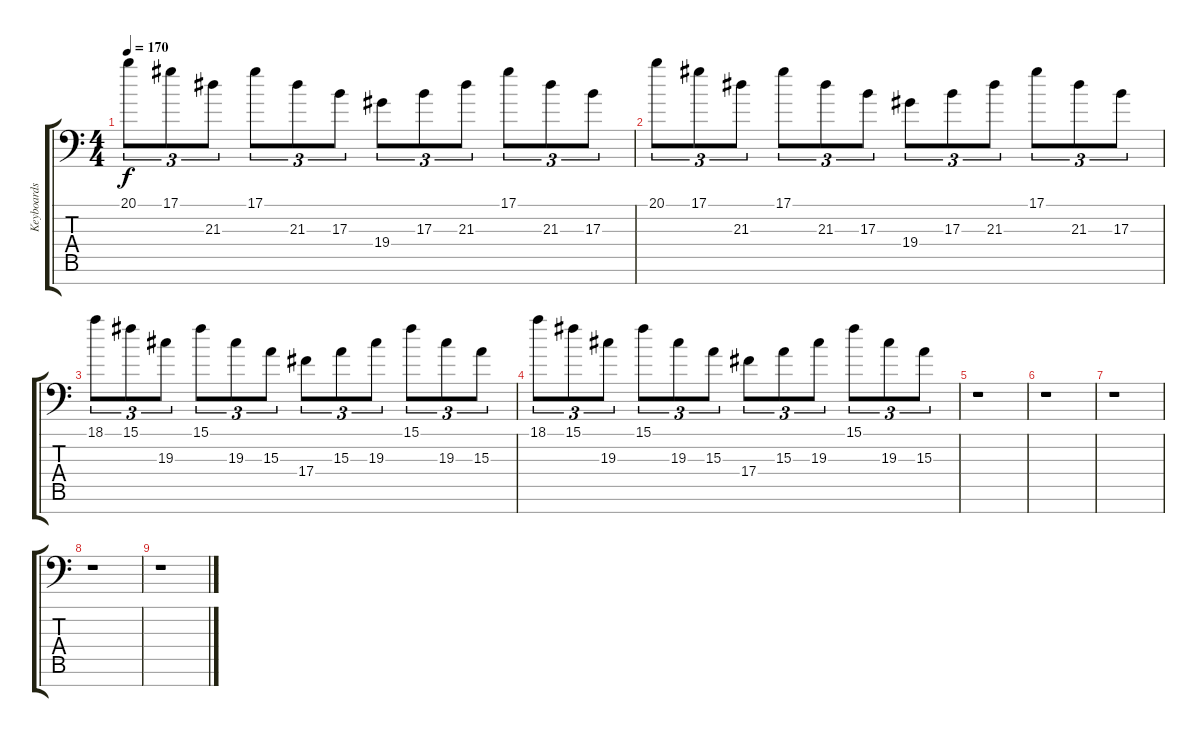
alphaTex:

\track ("Keyboards" "Keyboards") {instrument lead1square}
\staff {score tabs}
\tuning (Eb4 Bb3 Gb3 Db3 Ab2 Eb2 Bb1) {hide}
\ts (4 4)
\tempo 170
\clef f4
\ks c
20.1.8{tu (3 2) dy f} 17.1.8{tu (3 2)} 21.3.8{tu (3 2)} 17.1.8{tu (3 2)} 21.3.8{tu (3 2)} 17.3.8{tu (3 2)} 19.4.8{tu (3 2)} 17.3.8{tu (3 2)} 21.3.8{tu (3 2)} 17.1.8{tu (3 2)} 21.3.8{tu (3 2)} 17.3.8{tu (3 2)} |
20.1.8{tu (3 2)} 17.1.8{tu (3 2)} 21.3.8{tu (3 2)} 17.1.8{tu (3 2)} 21.3.8{tu (3 2)} 17.3.8{tu (3 2)} 19.4.8{tu (3 2)} 17.3.8{tu (3 2)} 21.3.8{tu (3 2)} 17.1.8{tu (3 2)} 21.3.8{tu (3 2)} 17.3.8{tu (3 2)} |
18.1.8{tu (3 2)} 15.1.8{tu (3 2)} 19.3.8{tu (3 2)} 15.1.8{tu (3 2)} 19.3.8{tu (3 2)} 15.3.8{tu (3 2)} 17.4.8{tu (3 2)} 15.3.8{tu (3 2)} 19.3.8{tu (3 2)} 15.1.8{tu (3 2)} 19.3.8{tu (3 2)} 15.3.8{tu (3 2)} |
18.1.8{tu (3 2)} 15.1.8{tu (3 2)} 19.3.8{tu (3 2)} 15.1.8{tu (3 2)} 19.3.8{tu (3 2)} 15.3.8{tu (3 2)} 17.4.8{tu (3 2)} 15.3.8{tu (3 2)} 19.3.8{tu (3 2)} 15.1.8{tu (3 2)} 19.3.8{tu (3 2)} 15.3.8{tu (3 2)} |
r.1 |
r.1 |
r.1 |
r.1 |
r.1
